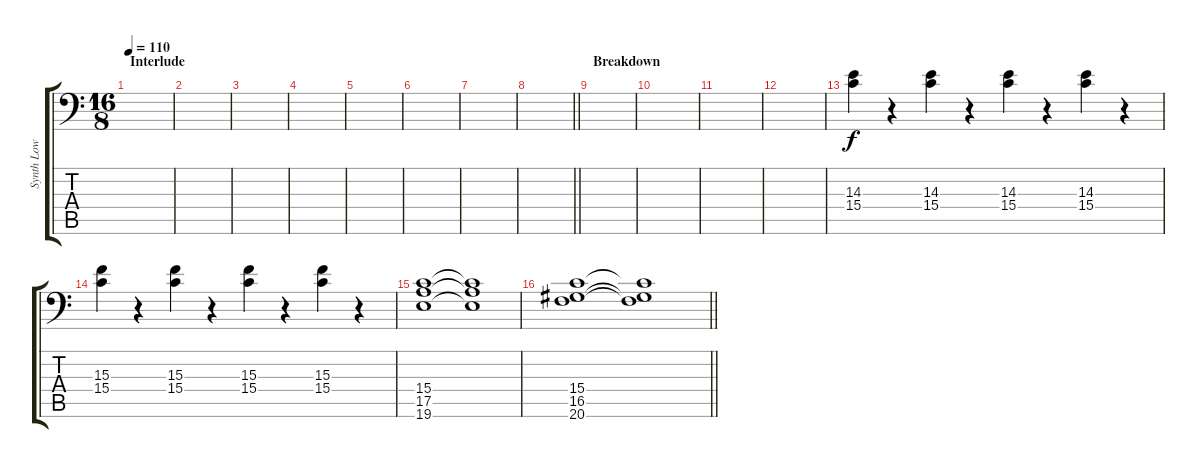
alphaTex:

\track ("Synth Low" "Synth Low") {instrument stringensemble1}
\staff {score tabs}
\tuning (B3 Gb3 D3 A2 E2 A1) {hide}
\ts (16 8)
\section ("" "Interlude")
\tempo 110
\clef f4
\ks c
|
|
|
|
|
|
|
\barLineRight lightlight
|
\section ("" "Breakdown")
|
|
|
|
(14.3 15.4).4 r.4 (14.3 15.4).4 r.4 (14.3 15.4).4 r.4 (14.3 15.4).4 r.4 |
(15.3 15.4).4 r.4 (15.3 15.4).4 r.4 (15.3 15.4).4 r.4 (15.3 15.4).4 r.4 |
(15.4 17.5 19.6).1 (15.4{t} 17.5{t} 19.6{t}).1 |
\barLineRight lightlight
(15.4 16.5 20.6).1 (15.4{t} 16.5{t} 20.6{t}).1
